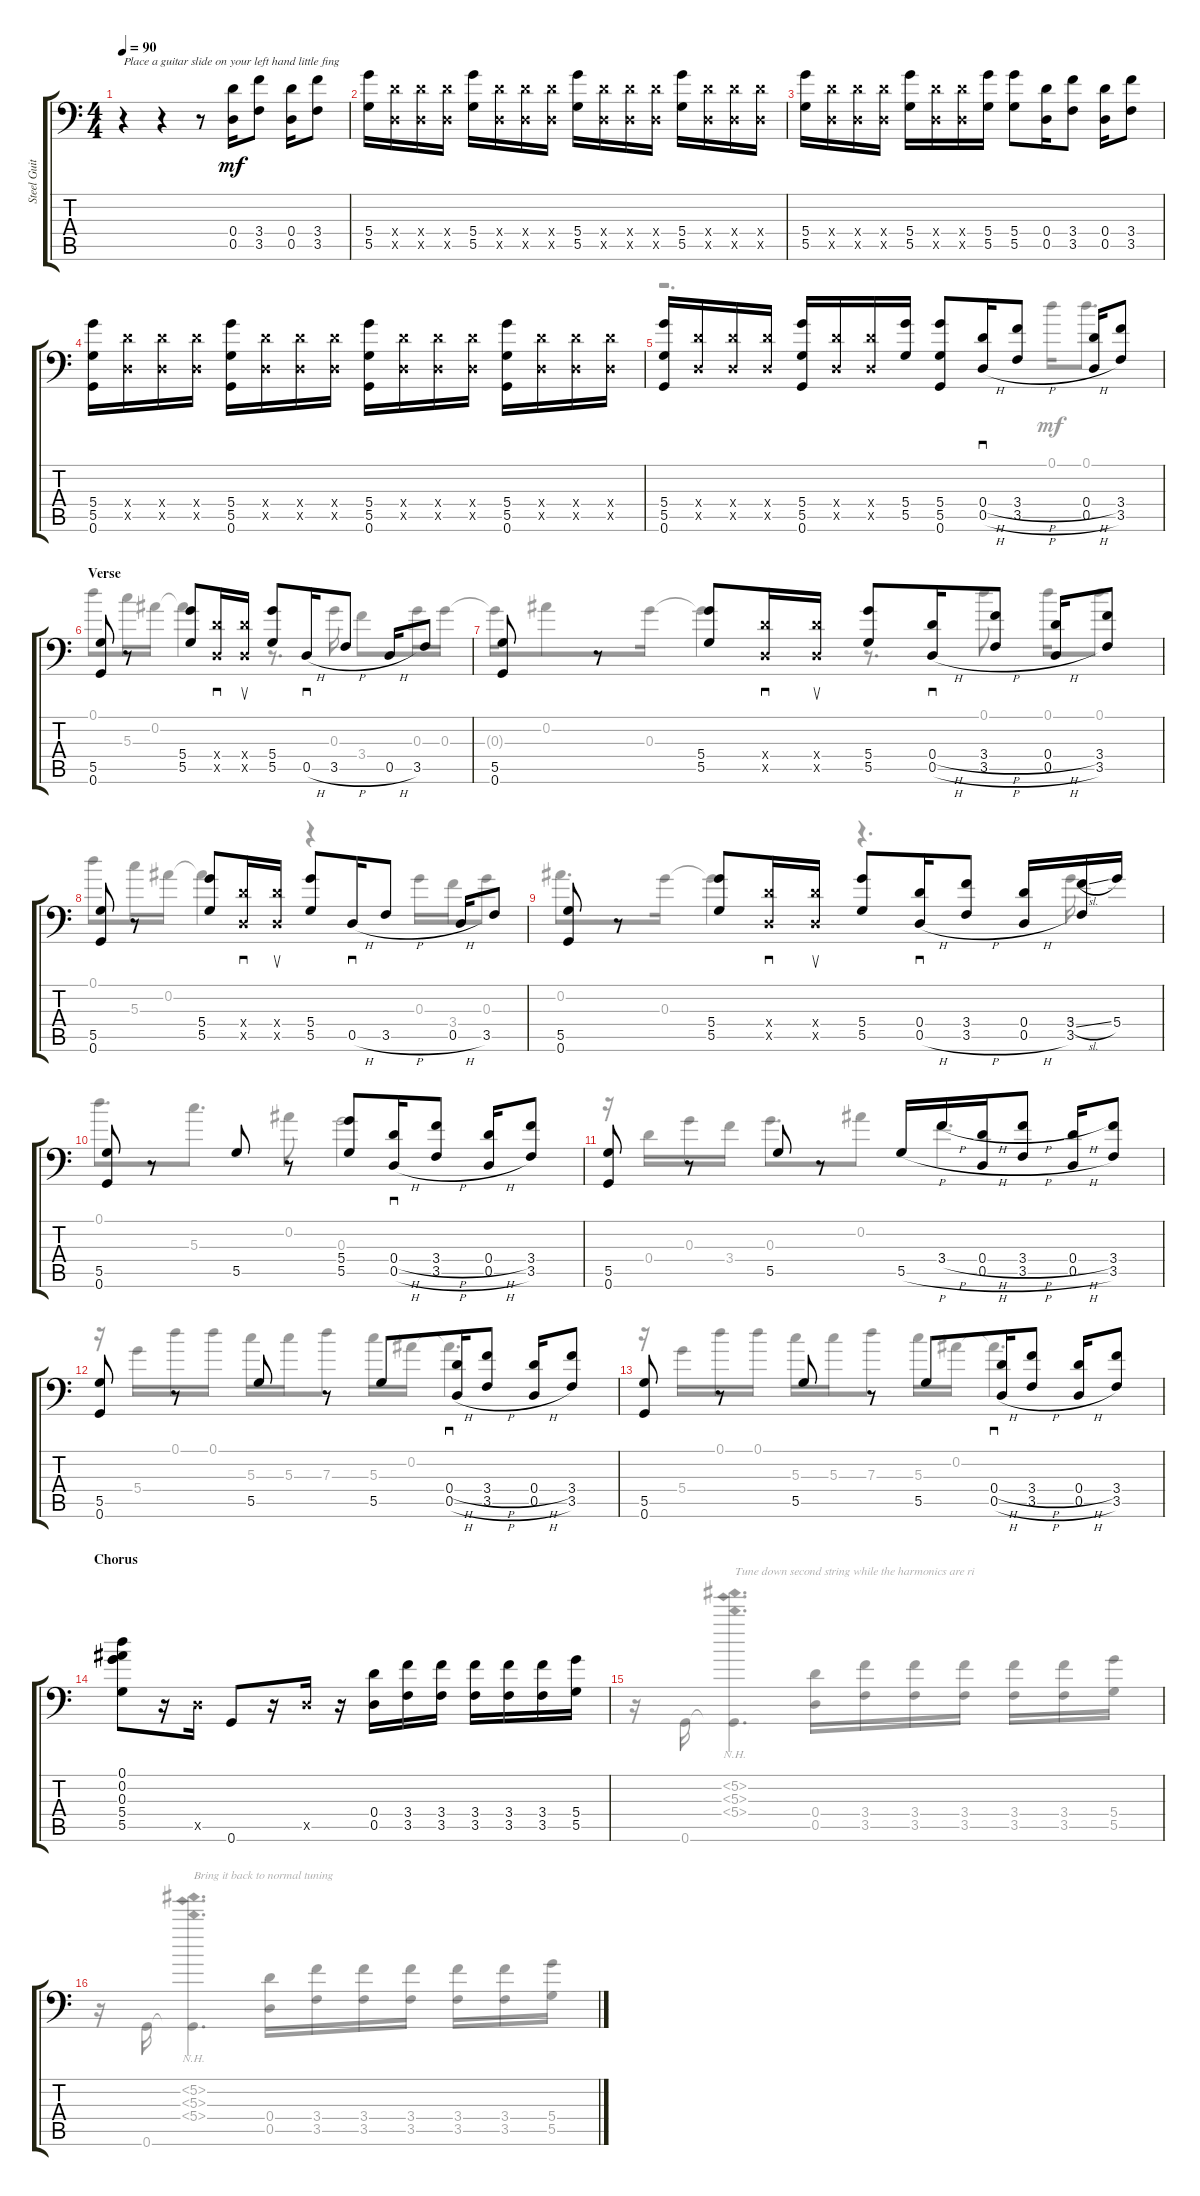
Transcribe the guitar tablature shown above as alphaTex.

\track ("Steel Guitar" "Steel Guit") {instrument acousticguitarsteel}
\staff {score tabs}
\tuning (D4 Bb3 G3 D3 D2 G1) {hide}
\voice
\ts (4 4)
\tempo 90
\clef f4
\ks c
r.4{txt "Place a guitar slide on your left hand little fing" dy mf instrument acousticguitarsteel} r.4 r.8 (0.4 0.5).16 (3.4 3.5).8 (0.4 0.5).16 (3.4 3.5).8 |
(5.4 5.5).16 (0.4{x} 0.5{x}).16 (0.4{x} 0.5{x}).16 (0.4{x} 0.5{x}).16 (5.4 5.5).16 (0.4{x} 0.5{x}).16 (0.4{x} 0.5{x}).16 (0.4{x} 0.5{x}).16 (5.4 5.5).16 (0.4{x} 0.5{x}).16 (0.4{x} 0.5{x}).16 (0.4{x} 0.5{x}).16 (5.4 5.5).16 (0.4{x} 0.5{x}).16 (0.4{x} 0.5{x}).16 (0.4{x} 0.5{x}).16 |
(5.4 5.5).16 (0.4{x} 0.5{x}).16 (0.4{x} 0.5{x}).16 (0.4{x} 0.5{x}).16 (5.4 5.5).16 (0.4{x} 0.5{x}).16 (0.4{x} 0.5{x}).16 (5.4 5.5).16 (5.4 5.5).8 (0.4 0.5).16 (3.4 3.5).8 (0.4 0.5).16 (3.4 3.5).8 |
(5.4 5.5 0.6).16 (0.4{x} 0.5{x}).16 (0.4{x} 0.5{x}).16 (0.4{x} 0.5{x}).16 (5.4 5.5 0.6).16 (0.4{x} 0.5{x}).16 (0.4{x} 0.5{x}).16 (0.4{x} 0.5{x}).16 (5.4 5.5 0.6).16 (0.4{x} 0.5{x}).16 (0.4{x} 0.5{x}).16 (0.4{x} 0.5{x}).16 (5.4 5.5 0.6).16 (0.4{x} 0.5{x}).16 (0.4{x} 0.5{x}).16 (0.4{x} 0.5{x}).16 |
(5.4 5.5 0.6).16 (0.4{x} 0.5{x}).16 (0.4{x} 0.5{x}).16 (0.4{x} 0.5{x}).16 (5.4 5.5 0.6).16 (0.4{x} 0.5{x}).16 (0.4{x} 0.5{x}).16 (5.4 5.5).16 (5.4 5.5 0.6).8 (0.4{h} 0.5{h}).16{sd} (3.4{h} 3.5{h}).8 (0.4{h} 0.5{h}).16 (3.4 3.5).8 |
\section ("" "Verse")
(5.5 0.6).8 r.8 (5.4 5.5).8 (0.4{x} 0.5{x}).16{sd} (0.4{x} 0.5{x}).16{su} (5.4 5.5).8 0.5{h}.16{sd} 3.5{h}.8 0.5{h}.16 3.5.8 |
(5.5 0.6).8 r.8 (5.4 5.5).8 (0.4{x} 0.5{x}).16{sd} (0.4{x} 0.5{x}).16{su} (5.4 5.5).8 (0.4{h} 0.5{h}).16{sd} (3.4{h} 3.5{h}).8 (0.4{h} 0.5{h}).16 (3.4 3.5).8 |
(5.5 0.6).8 r.8 (5.4 5.5).8 (0.4{x} 0.5{x}).16{sd} (0.4{x} 0.5{x}).16{su} (5.4 5.5).8 0.5{h}.16{sd} 3.5{h}.8 0.5{h}.16 3.5.8 |
(5.5 0.6).8 r.8 (5.4 5.5).8 (0.4{x} 0.5{x}).16{sd} (0.4{x} 0.5{x}).16{su} (5.4 5.5).8 (0.4 0.5{h}).16{sd} (3.4 3.5{h}).8 (0.4 0.5{h}).16 (3.4{sl} 3.5).16 5.4.16 |
(5.5 0.6).8 r.8 5.5.8 r.8 (5.4 5.5).8 (0.4{h} 0.5{h}).16{sd} (3.4{h} 3.5{h}).8 (0.4{h} 0.5{h}).16 (3.4 3.5).8 |
(5.5 0.6).8 r.8 5.5.8 r.8 5.5{h}.16 3.4{h}.16 (0.4{h} 0.5{h}).16 (3.4{h} 3.5{h}).8 (0.4{h} 0.5{h}).16 (3.4 3.5).8 |
(5.5 0.6).8 r.8 5.5.8 r.8 5.5.8 (0.4{h} 0.5{h}).16{sd} (3.4{h} 3.5{h}).8 (0.4{h} 0.5{h}).16 (3.4 3.5).8 |
(5.5 0.6).8 r.8 5.5.8 r.8 5.5.8 (0.4{h} 0.5{h}).16{sd} (3.4{h} 3.5{h}).8 (0.4{h} 0.5{h}).16 (3.4 3.5).8 |
\section ("" "Chorus")
(0.1 0.2 0.3 5.4 5.5).8 r.16 0.5{x}.16 0.6.8 r.16 0.5{x}.16 r.16 (0.4 0.5).16 (3.4 3.5).16 (3.4 3.5).16 (3.4 3.5).16 (3.4 3.5).16 (3.4 3.5).16 (5.4 5.5).16 |
|
\voice
\clef f4
\ottava regular
\simile none
\ks c
|
|
|
|
r.2{d} 0.1.16 0.1.8{d} |
0.1.8 5.3.16 0.2.16 0.2{t}.4 r.8{d} 0.3.16 3.4.8 0.3.16 0.3.16 |
0.3{t}.16 0.2.8 0.3.16 0.3{t}.4 r.8{d} 0.1.8 0.1.16 0.1.8 |
0.1.8 5.3.16 0.2.16 0.2{t}.4 r.4 0.3.16 3.4.16 0.3.8 |
0.2.8{d} 0.3.16 0.3{t}.4 r.4{d} 5.4.16 |
0.1.8{d} 5.3.8{d} 0.2.8 0.3.2 |
r.16 0.4.16 0.3.16 3.4.16 0.3.8{d} 0.2.8 3.4.4{d} |
r.16 5.4.16 0.1.16 0.1.16 5.3.16 5.3.16 7.3.8 5.3.16 0.2.16 0.2{t}.4{d} |
r.16 5.4.16 0.1.16 0.1.16 5.3.16 5.3.16 7.3.8 5.3.16 0.2.16 0.2{t}.4{d} |
|
r.16 0.6.16 (5.2{nh} 5.3{nh} 5.4{nh} 0.6{t}).4{d txt "Tune down second string while the harmonics are ri"} (0.4 0.5).16 (3.4 3.5).16 (3.4 3.5).16 (3.4 3.5).16 (3.4 3.5).16 (3.4 3.5).16 (5.4 5.5).16 |
r.16 0.6.16 (5.2{nh} 5.3{nh} 5.4{nh} 0.6{t}).4{d txt "Bring it back to normal tuning"} (0.4 0.5).16 (3.4 3.5).16 (3.4 3.5).16 (3.4 3.5).16 (3.4 3.5).16 (3.4 3.5).16 (5.4 5.5).16
